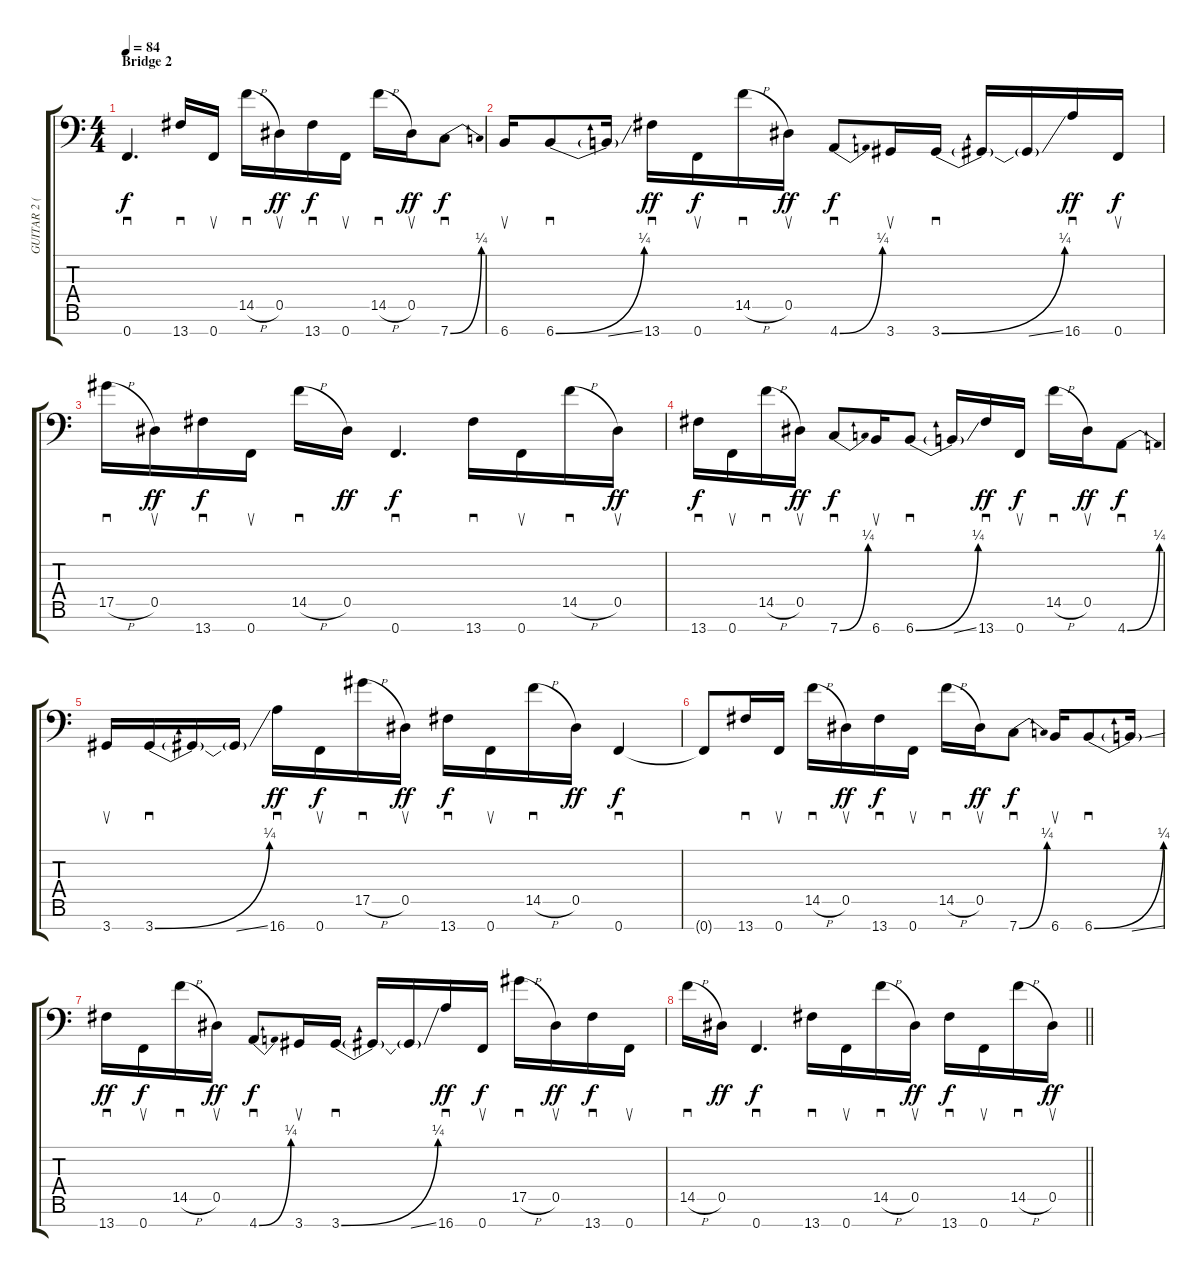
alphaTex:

\track ("GUITAR 2 (Marten Hagstrom)" "GUITAR 2 (") {instrument distortionguitar}
\staff {score tabs}
\tuning (Bb3 F3 Db3 Ab2 Eb2 Bb1 F1) {hide}
\ts (4 4)
\section ("" "Bridge 2")
\tempo 84
\clef f4
\ks c
0.7.4{d sd dy f} 13.7.16{sd} 0.7.16{su} 14.5{h}.16{sd} 0.5.16{su dy ff} 13.7.16{sd dy f} 0.7.16{su} 14.5{h}.16{sd} 0.5.16{su dy ff} 7.7{be (bend 0 0 60 1)}.8{sd dy f} |
6.7.16{su} 6.7{be (bend 0 0 60 1)}.8{sd} 6.7{ss t}.16 13.7.16{sd dy ff} 0.7.16{su dy f} 14.5{h}.16{sd} 0.5.16{su dy ff} 4.7{be (bend 0 0 60 1)}.8{sd dy f} 3.7.16{su} 3.7{be (bend 0 0 60 1)}.16{sd} 3.7{t}.16 3.7{ss t}.16 16.7.16{sd dy ff} 0.7.16{su dy f} |
17.5{h}.16{sd} 0.5.16{su dy ff} 13.7.16{sd dy f} 0.7.16{su} 14.5{h}.16{sd} 0.5.16{dy ff} 0.7.4{d sd dy f} 13.7.16{sd} 0.7.16{su} 14.5{h}.16{sd} 0.5.16{su dy ff} |
13.7.16{sd dy f} 0.7.16{su} 14.5{h}.16{sd} 0.5.16{su dy ff} 7.7{be (bend 0 0 60 1)}.8{sd dy f} 6.7.16{su} 6.7{be (bend 0 0 60 1)}.8{sd} 6.7{ss t}.16 13.7.16{sd dy ff} 0.7.16{su dy f} 14.5{h}.16{sd} 0.5.16{su dy ff} 4.7{be (bend 0 0 60 1)}.8{sd dy f} |
3.7.16{su} 3.7{be (bend 0 0 60 1)}.16{sd} 3.7{t}.16 3.7{ss t}.16 16.7.16{sd dy ff} 0.7.16{su dy f} 17.5{h}.16{sd} 0.5.16{su dy ff} 13.7.16{sd dy f} 0.7.16{su} 14.5{h}.16{sd} 0.5.16{dy ff} 0.7.4{sd dy f} |
0.7{t}.8 13.7.16{sd} 0.7.16{su} 14.5{h}.16{sd} 0.5.16{su dy ff} 13.7.16{sd dy f} 0.7.16{su} 14.5{h}.16{sd} 0.5.16{su dy ff} 7.7{be (bend 0 0 60 1)}.8{sd dy f} 6.7.16{su} 6.7{be (bend 0 0 60 1)}.8{sd} 6.7{ss t}.16 |
13.7.16{sd dy ff} 0.7.16{su dy f} 14.5{h}.16{sd} 0.5.16{su dy ff} 4.7{be (bend 0 0 60 1)}.8{sd dy f} 3.7.16{su} 3.7{be (bend 0 0 60 1)}.16{sd} 3.7{t}.16 3.7{ss t}.16 16.7.16{sd dy ff} 0.7.16{su dy f} 17.5{h}.16{sd} 0.5.16{su dy ff} 13.7.16{sd dy f} 0.7.16{su} |
\barLineRight lightlight
14.5{h}.16{sd} 0.5.16{dy ff} 0.7.4{d sd dy f} 13.7.16{sd} 0.7.16{su} 14.5{h}.16{sd} 0.5.16{su dy ff} 13.7.16{sd dy f} 0.7.16{su} 14.5{h}.16{sd} 0.5.16{su dy ff}
